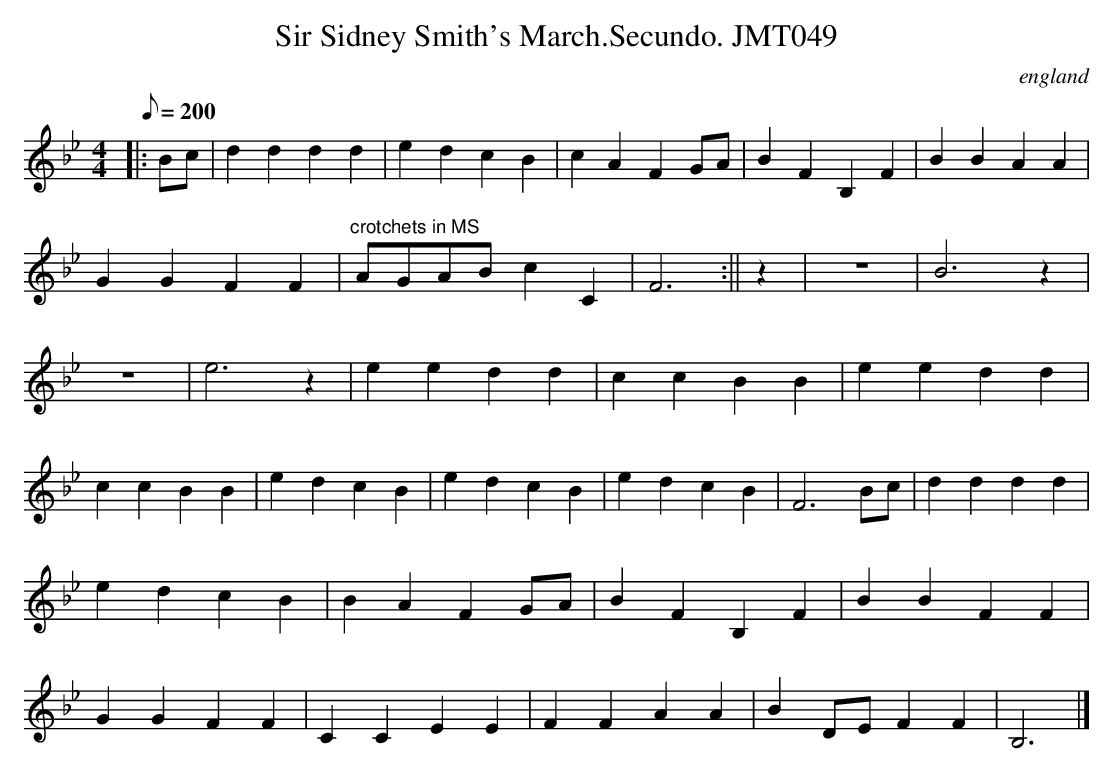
X:1
T:Sir Sidney Smith's March.Secundo. JMT049
O:england
M:4/4
L:1/8
Q:200
K:Bb
|:Bc|d2d2d2d2|e2d2c2B2|c2A2F2GA|B2F2B,2F2|B2B2A2A2|
G2G2F2F2|"crotchets in MS"AGAB c2C2|F6:||z2|z8|B6z2|
z8|e6z2|e2e2d2d2|c2c2B2B2|e2e2d2d2|
c2c2B2B2|e2d2c2B2|e2d2c2B2|e2d2c2B2|F6Bc|d2d2d2d2|
e2d2c2B2|B2A2F2GA|B2F2B,2F2|B2B2F2F2|
G2G2F2F2|C2C2E2E2|F2F2A2A2|B2DEF2F2|B,6|]
